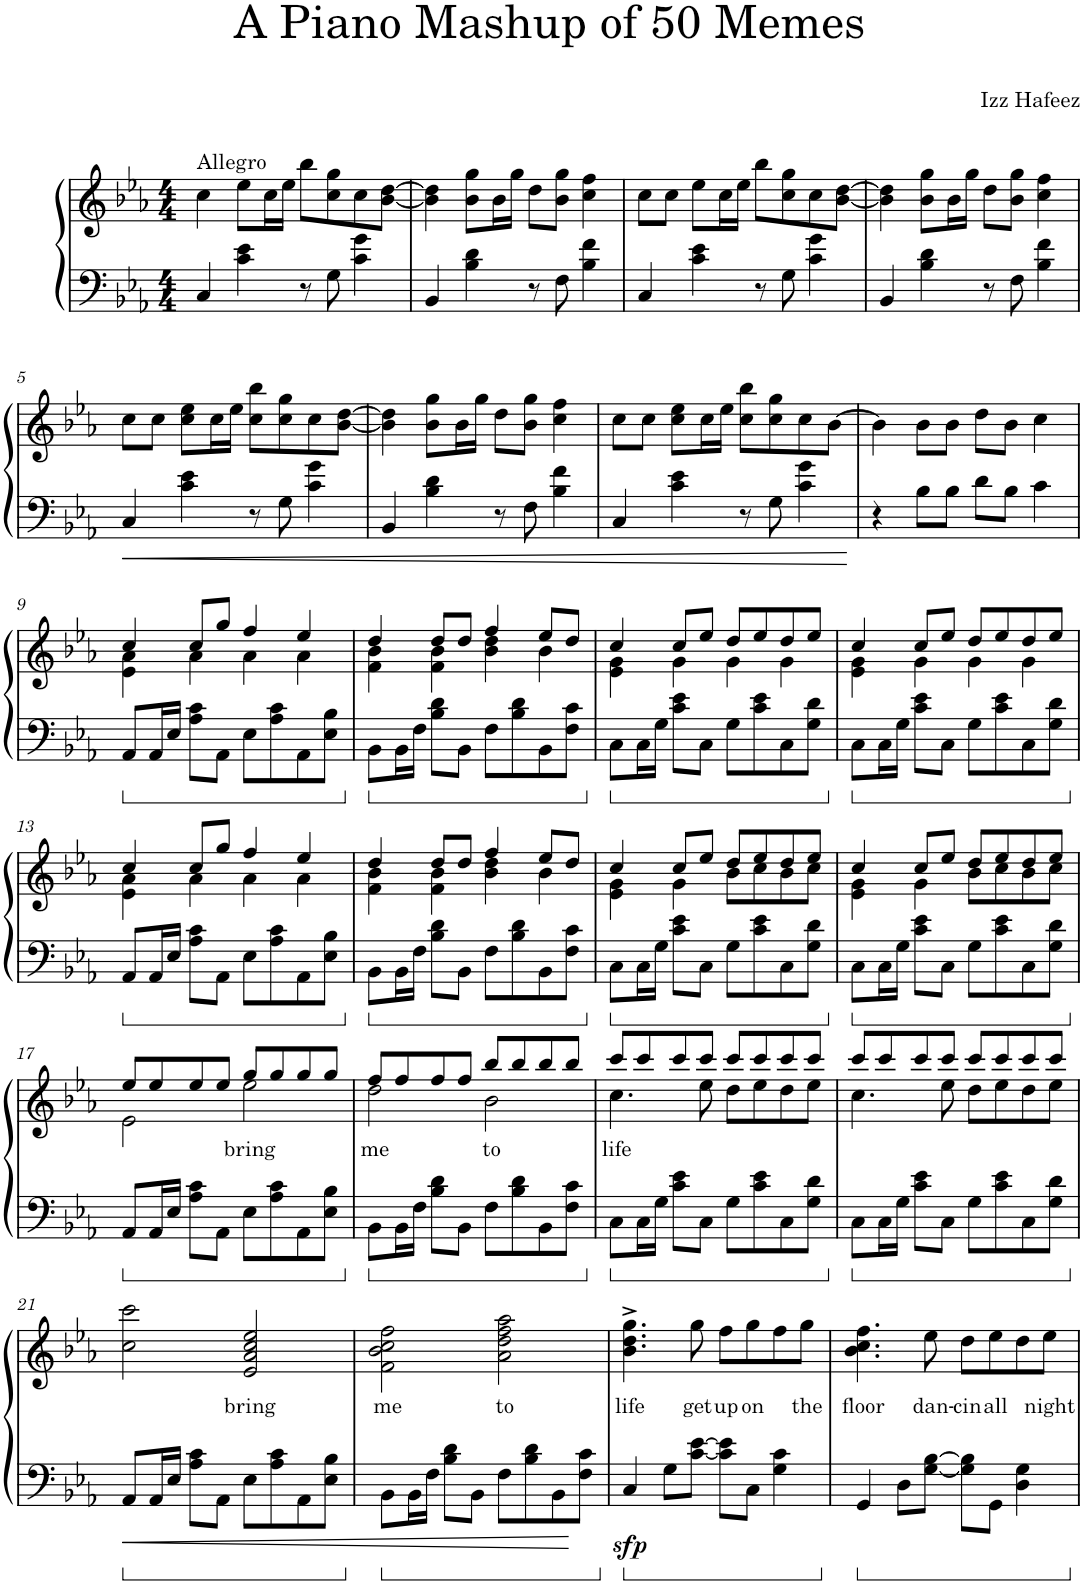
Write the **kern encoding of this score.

**kern	**kern	**text	**dynam
*part1	*part1	*part1	*part1
*staff2	*staff1	*staff1	*staff1/2
*I"Piano	*	*	*
*I'Pno.	*	*	*
*clefF4	*clefG2	*	*
*k[b-e-a-]	*k[b-e-a-]	*	*
*M4/4	*M4/4	*	*
=1	=1	=1	=1
!	!LO:TX:a:t=Allegro	!	!
4C/	4cc\	.	.
4c\ 4e-\	8ee-\L	.	.
.	16cc\L	.	.
.	16ee-\JJ	.	.
8r	8bb-\L	.	.
8G\	8cc\ 8gg\	.	.
4c\ 4g\	8cc\	.	.
.	[8b-\ [8dd\J	.	.
=2	=2	=2	=2
4BB-/	4b-\] 4dd\]	.	.
4B-\ 4d\	8b-\ 8gg\L	.	.
.	16b-\L	.	.
.	16gg\JJ	.	.
8r	8dd\L	.	.
8F\	8b-\ 8gg\J	.	.
4B-\ 4f\	4cc\ 4ff\	.	.
=3	=3	=3	=3
4C/	8cc\L	.	.
.	8cc\J	.	.
4c\ 4e-\	8ee-\L	.	.
.	16cc\L	.	.
.	16ee-\JJ	.	.
8r	8bb-\L	.	.
8G\	8cc\ 8gg\	.	.
4c\ 4g\	8cc\	.	.
.	[8b-\ [8dd\J	.	.
=4	=4	=4	=4
4BB-/	4b-\] 4dd\]	.	.
4B-\ 4d\	8b-\ 8gg\L	.	.
.	16b-\L	.	.
.	16gg\JJ	.	.
8r	8dd\L	.	.
8F\	8b-\ 8gg\J	.	.
4B-\ 4f\	4cc\ 4ff\	.	.
!!LO:LB:g=z
=5	=5	=5	=5
4C/	8cc\L	.	.
.	8cc\J	.	.
4c\ 4e-\	8cc\ 8ee-\L	.	.
.	16cc\L	.	.
.	16ee-\JJ	.	.
8r	8cc\ 8bb-\L	.	.
8G\	8cc\ 8gg\	.	.
4c\ 4g\	8cc\	.	.
.	[8b-\ [8dd\J	.	.
=6	=6	=6	=6
4BB-/	4b-\] 4dd\]	.	.
4B-\ 4d\	8b-\ 8gg\L	.	.
.	16b-\L	.	.
.	16gg\JJ	.	.
8r	8dd\L	.	.
8F\	8b-\ 8gg\J	.	.
4B-\ 4f\	4cc\ 4ff\	.	.
=7	=7	=7	=7
4C/	8cc\L	.	.
.	8cc\J	.	.
4c\ 4e-\	8cc\ 8ee-\L	.	.
.	16cc\L	.	.
.	16ee-\JJ	.	.
8r	8cc\ 8bb-\L	.	.
8G\	8cc\ 8gg\	.	.
4c\ 4g\	8cc\	.	.
.	[8b-\J	.	.
=8	=8	=8	=8
4r	4b-\]	.	.
8B-\L	8b-\L	.	.
8B-\J	8b-\J	.	.
8d\L	8dd\L	.	.
8B-\J	8b-\J	.	.
4c\	4cc\	.	.
!!LO:LB:g=z
=9	=9	=9	=9
*	*^	*	*
8AA-/L	4cc/	4e-\ 4a-\	.	.
16AA-/L	.	.	.	.
16E-/JJ	.	.	.	.
8A-\ 8c\L	8cc/L	4a-\	.	.
8AA-\J	8gg/J	.	.	.
8E-\L	4ff/	4a-\	.	.
8A-\ 8c\	.	.	.	.
8AA-\	4ee-/	4a-\	.	.
8E-\ 8B-\J	.	.	.	.
=10	=10	=10	=10	=10
8BB-\L	4dd/	4f\ 4b-\	.	.
16BB-\L	.	.	.	.
16F\JJ	.	.	.	.
8B-\ 8d\L	8dd/L	4f\ 4b-\	.	.
8BB-\J	8dd/J	.	.	.
8F\L	4ff/	4b-\ 4dd\	.	.
8B-\ 8d\	.	.	.	.
8BB-\	8ee-/L	4b-\	.	.
8F\ 8c\J	8dd/J	.	.	.
=11	=11	=11	=11	=11
8C\L	4cc/	4e-\ 4g\	.	.
16C\L	.	.	.	.
16G\JJ	.	.	.	.
8c\ 8e-\L	8cc/L	4g\	.	.
8C\J	8ee-/J	.	.	.
8G\L	8dd/L	4g\	.	.
8c\ 8e-\	8ee-/	.	.	.
8C\	8dd/	4g\	.	.
8G\ 8d\J	8ee-/J	.	.	.
=12	=12	=12	=12	=12
8C\L	4cc/	4e-\ 4g\	.	.
16C\L	.	.	.	.
16G\JJ	.	.	.	.
8c\ 8e-\L	8cc/L	4g\	.	.
8C\J	8ee-/J	.	.	.
8G\L	8dd/L	4g\	.	.
8c\ 8e-\	8ee-/	.	.	.
8C\	8dd/	4g\	.	.
8G\ 8d\J	8ee-/J	.	.	.
!!LO:LB:g=z	!!
=13	=13	=13	=13	=13
8AA-/L	4cc/	4e-\ 4a-\	.	.
16AA-/L	.	.	.	.
16E-/JJ	.	.	.	.
8A-\ 8c\L	8cc/L	4a-\	.	.
8AA-\J	8gg/J	.	.	.
8E-\L	4ff/	4a-\	.	.
8A-\ 8c\	.	.	.	.
8AA-\	4ee-/	4a-\	.	.
8E-\ 8B-\J	.	.	.	.
=14	=14	=14	=14	=14
8BB-\L	4dd/	4f\ 4b-\	.	.
16BB-\L	.	.	.	.
16F\JJ	.	.	.	.
8B-\ 8d\L	8dd/L	4f\ 4b-\	.	.
8BB-\J	8dd/J	.	.	.
8F\L	4ff/	4b-\ 4dd\	.	.
8B-\ 8d\	.	.	.	.
8BB-\	8ee-/L	4b-\	.	.
8F\ 8c\J	8dd/J	.	.	.
=15	=15	=15	=15	=15
8C\L	4cc/	4e-\ 4g\	.	.
16C\L	.	.	.	.
16G\JJ	.	.	.	.
8c\ 8e-\L	8cc/L	4g\	.	.
8C\J	8ee-/J	.	.	.
8G\L	8dd/L	8b-\L	.	.
8c\ 8e-\	8ee-/	8cc\	.	.
8C\	8dd/	8b-\	.	.
8G\ 8d\J	8ee-/J	8cc\J	.	.
=16	=16	=16	=16	=16
8C\L	4cc/	4e-\ 4g\	.	.
16C\L	.	.	.	.
16G\JJ	.	.	.	.
8c\ 8e-\L	8cc/L	4g\	.	.
8C\J	8ee-/J	.	.	.
8G\L	8dd/L	8b-\L	.	.
8c\ 8e-\	8ee-/	8cc\	.	.
8C\	8dd/	8b-\	.	.
8G\ 8d\J	8ee-/J	8cc\J	.	.
!!LO:LB:g=z	!!
=17	=17	=17	=17	=17
8AA-/L	8ee-/L	2e-\	.	.
16AA-/L	8ee-/	.	.	.
16E-/JJ	.	.	.	.
8A-\ 8c\L	8ee-/	.	.	.
8AA-\J	8ee-/J	.	.	.
!	!	!	!LO:LY:b	!
8E-\L	8gg/L	2ee-\	bring	.
8A-\ 8c\	8gg/	.	.	.
8AA-\	8gg/	.	.	.
8E-\ 8B-\J	8gg/J	.	.	.
=18	=18	=18	=18	=18
!	!	!	!LO:LY:b	!
8BB-\L	8ff/L	2dd\	me	.
16BB-\L	8ff/	.	.	.
16F\JJ	.	.	.	.
8B-\ 8d\L	8ff/	.	.	.
8BB-\J	8ff/J	.	.	.
!	!	!	!LO:LY:b	!
8F\L	8bb-/L	2b-\	to	.
8B-\ 8d\	8bb-/	.	.	.
8BB-\	8bb-/	.	.	.
8F\ 8c\J	8bb-/J	.	.	.
=19	=19	=19	=19	=19
!	!	!	!LO:LY:b	!
8C\L	8ccc/L	4.cc\	life	.
16C\L	8ccc/	.	.	.
16G\JJ	.	.	.	.
8c\ 8e-\L	8ccc/	.	.	.
8C\J	8ccc/J	8ee-\	.	.
8G\L	8ccc/L	8dd\L	.	.
8c\ 8e-\	8ccc/	8ee-\	.	.
8C\	8ccc/	8dd\	.	.
8G\ 8d\J	8ccc/J	8ee-\J	.	.
=20	=20	=20	=20	=20
8C\L	8ccc/L	4.cc\	.	.
16C\L	8ccc/	.	.	.
16G\JJ	.	.	.	.
8c\ 8e-\L	8ccc/	.	.	.
8C\J	8ccc/J	8ee-\	.	.
8G\L	8ccc/L	8dd\L	.	.
8c\ 8e-\	8ccc/	8ee-\	.	.
8C\	8ccc/	8dd\	.	.
8G\ 8d\J	8ccc/J	8ee-\J	.	.
*	*v	*v	*	*
!!LO:LB:g=z
=21	=21	=21	=21
8AA-/L	2cc\ 2ccc\	.	.
16AA-/L	.	.	.
16E-/JJ	.	.	.
8A-\ 8c\L	.	.	.
8AA-\J	.	.	.
!	!	!LO:LY:b	!
8E-\L	2e-/ 2a-/ 2cc/ 2ee-/	bring	.
8A-\ 8c\	.	.	.
8AA-\	.	.	.
8E-\ 8B-\J	.	.	.
=22	=22	=22	=22
!	!	!LO:LY:b	!
8BB-\L	2f\ 2b-\ 2cc\ 2ff\	me	.
16BB-\L	.	.	.
16F\JJ	.	.	.
8B-\ 8d\L	.	.	.
8BB-\J	.	.	.
!	!	!LO:LY:b	!
8F\L	2a-\ 2dd\ 2ff\ 2aa-\	to	.
8B-\ 8d\	.	.	.
8BB-\	.	.	.
8F\ 8c\J	.	.	.
=23	=23	=23	=23
!	!	!LO:LY:b	!LO:DY:b=2
4C/	4.b-\^ 4.dd\^ 4.gg\^	life	sfp
8G\L	.	.	.
!	!	!LO:LY:b	!
[8c\ [8e-\J	8gg\	get	.
!	!	!LO:LY:b	!
8c\] 8e-\]L	8ff\L	up	.
!	!	!LO:LY:b	!
8C\J	8gg\	on	.
4G\ 4c\	8ff\	.	.
!	!	!LO:LY:b	!
.	8gg\J	the	.
=24	=24	=24	=24
!	!	!LO:LY:b	!
4GG/	4.b-\ 4.cc\ 4.ff\	floor	.
8D\L	.	.	.
!	!	!LO:LY:b	!
[8G\ [8B-\J	8ee-\	dan-	.
!	!	!LO:LY:b	!
8G\] 8B-\]L	8dd\L	-cin	.
!	!	!LO:LY:b	!
8GG\J	8ee-\	all	.
4D\ 4G\	8dd\	.	.
!	!	!LO:LY:b	!
.	8ee-\J	night	.
=	=	=	=
*-	*-	*-	*-
